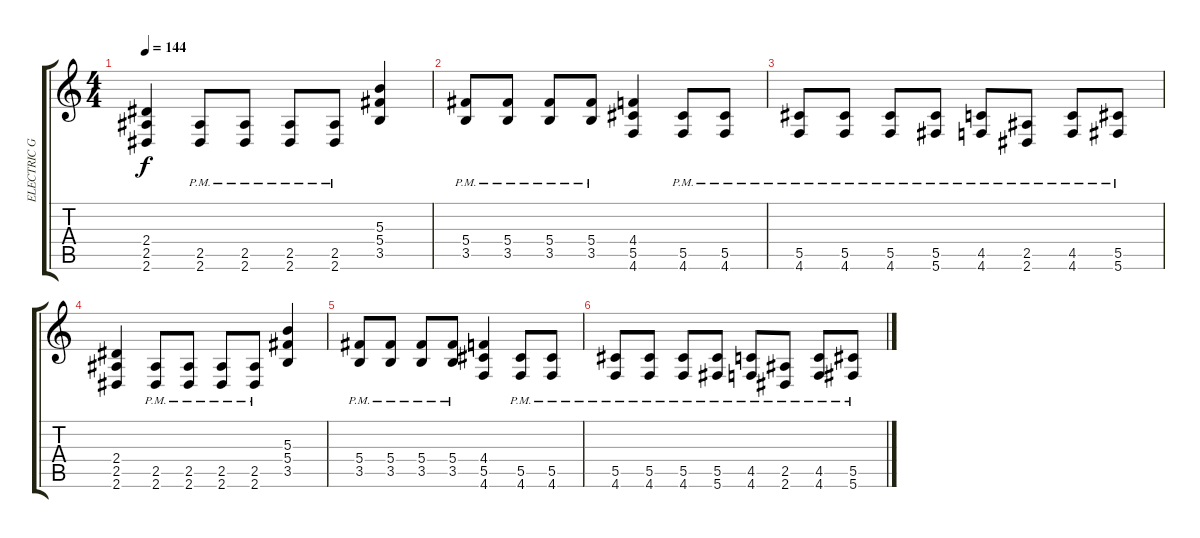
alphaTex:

\track ("ELECTRIC GUITAR" "ELECTRIC G") {instrument distortionguitar}
\staff {score tabs}
\tuning (Eb4 Bb3 Gb3 Db3 Ab2 Db2) {hide}
\ts (4 4)
\tempo 144
\clef g2
\ks c
(2.4 2.5 2.6).4{dy f} (2.5{pm} 2.6{pm}).8 (2.5{pm} 2.6{pm}).8 (2.5{pm} 2.6{pm}).8 (2.5{pm} 2.6{pm}).8 (5.3 5.4 3.5).4 |
(5.4{pm} 3.5{pm}).8 (5.4{pm} 3.5{pm}).8 (5.4{pm} 3.5{pm}).8 (5.4{pm} 3.5{pm}).8 (4.4 5.5 4.6).4 (5.5{pm} 4.6{pm}).8 (5.5{pm} 4.6{pm}).8 |
(5.5{pm} 4.6{pm}).8 (5.5{pm} 4.6{pm}).8 (5.5 4.6{pm}).8 (5.5{pm} 5.6{pm}).8 (4.5{pm} 4.6{pm}).8 (2.5{pm} 2.6{pm}).8 (4.5{pm} 4.6{pm}).8 (5.5{pm} 5.6{pm}).8 |
(2.4 2.5 2.6).4 (2.5{pm} 2.6{pm}).8 (2.5{pm} 2.6{pm}).8 (2.5{pm} 2.6{pm}).8 (2.5{pm} 2.6{pm}).8 (5.3 5.4 3.5).4 |
(5.4{pm} 3.5{pm}).8 (5.4{pm} 3.5{pm}).8 (5.4{pm} 3.5{pm}).8 (5.4{pm} 3.5{pm}).8 (4.4 5.5 4.6).4 (5.5{pm} 4.6{pm}).8 (5.5{pm} 4.6{pm}).8 |
(5.5{pm} 4.6{pm}).8 (5.5{pm} 4.6{pm}).8 (5.5 4.6{pm}).8 (5.5{pm} 5.6{pm}).8 (4.5{pm} 4.6{pm}).8 (2.5{pm} 2.6{pm}).8 (4.5{pm} 4.6{pm}).8 (5.5{pm} 5.6{pm}).8
